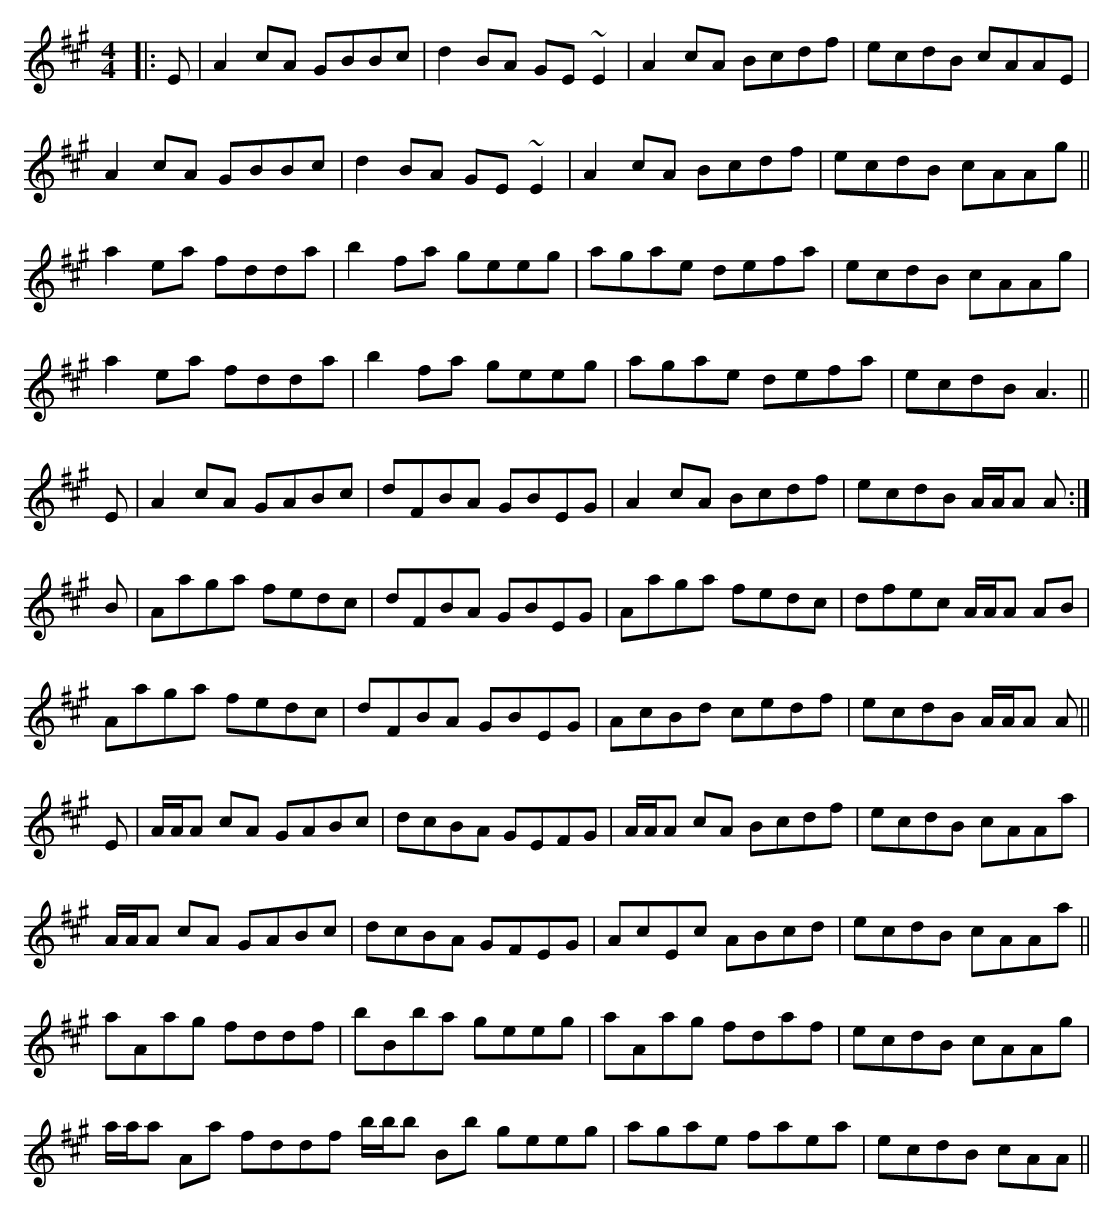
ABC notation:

X:1
M:4/4
K:A
|:E|A2cA GBBc|d2BA GE~E2|A2cA Bcdf|ecdB cAAE|
A2cA GBBc|d2BA GE~E2|A2cA Bcdf|ecdB cAAg||
a2ea fdda|b2fa geeg|agae defa|ecdB cAAg|
a2ea fdda|b2fa geeg|agae defa|ecdB A3||
E|A2 cA GABc|dFBA GBEG|A2 cA Bcdf|ecdB A/A/A A:|
B|Aaga fedc|dFBA GBEG|Aaga fedc|dfec A/A/A AB|
Aaga fedc|dFBA GBEG|AcBd cedf|ecdB A/A/A A||
E|A/A/A cA GABc|dcBA GEFG|A/A/A cA Bcdf|ecdB cAAa|
A/A/A cA GABc|dcBA GFEG|AcEc ABcd|ecdB cAAa||
aAag fddf|bBba geeg|aAag fdaf|ecdB cAAg|
a/a/a Aa fddf b/b/b Bb geeg|agae faea|ecdB cAA||
